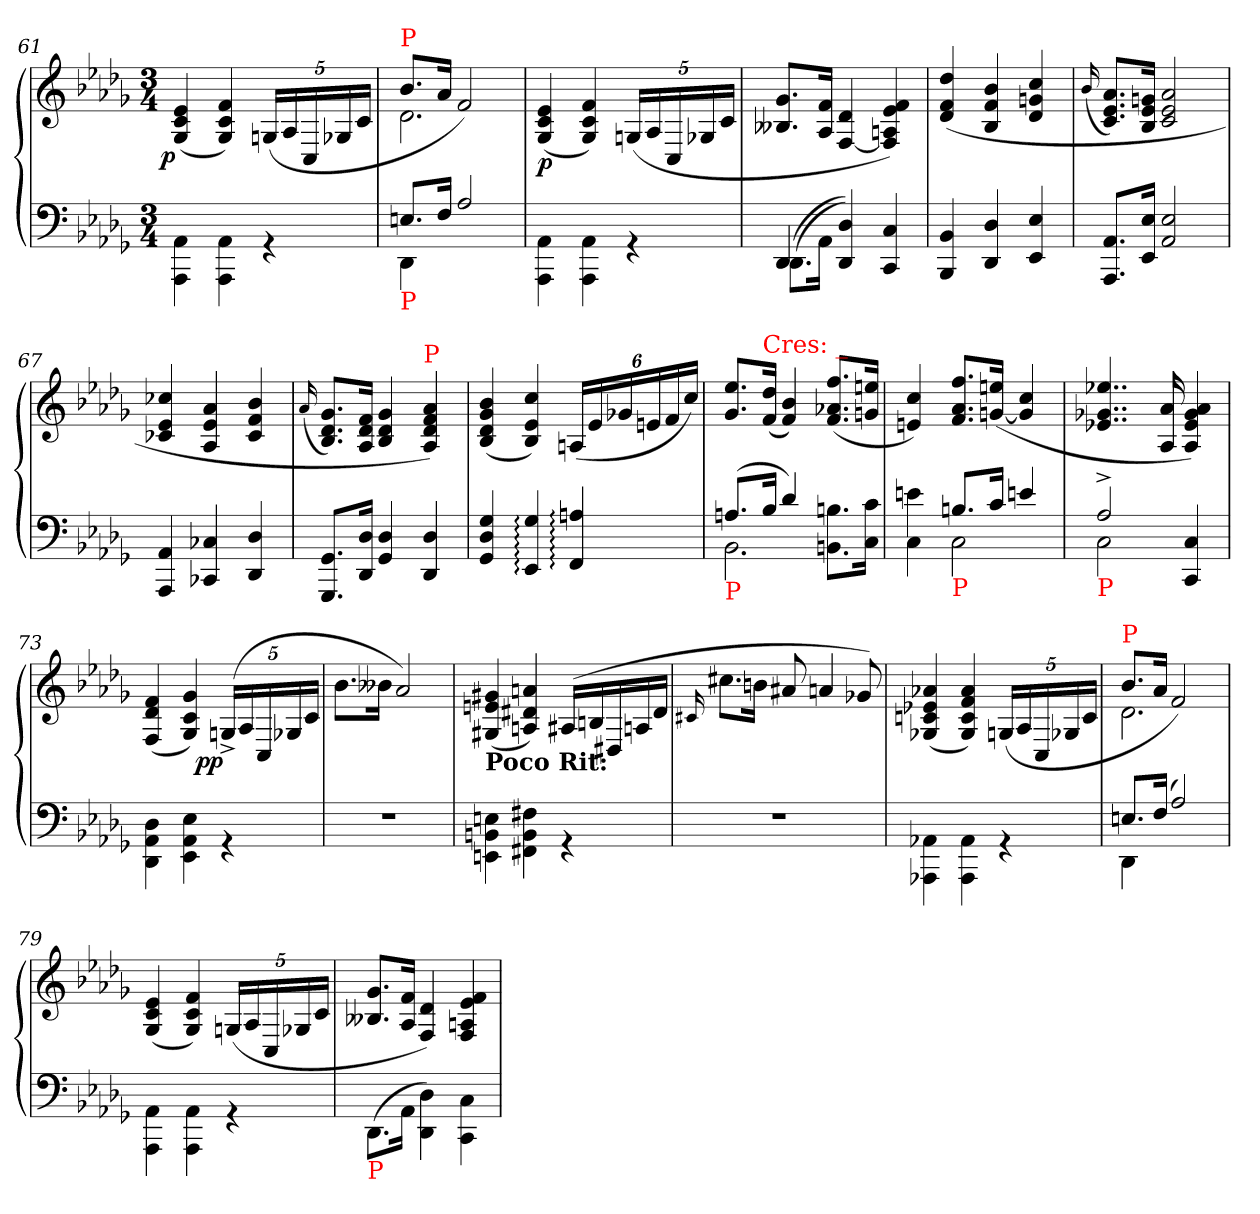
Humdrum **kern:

**kern	**kern	**dynam
*part1	*part1	*part1
*staff2	*staff1	*staff1/2
*clefF4	*clefG2	*
*k[b-e-a-d-g-]	*k[b-e-a-d-g-]	*
*M3/4	*M3/4	*
=61	=61	=61
!	!	!LO:DY:rj
4AA-\ 4AAA-\	(>4e-/ 4c/ 4G-/	p
4AA-\ 4AAA-\	4f/ 4c/ 4G-/)	.
*	*Xbrackettup	*
4rGG	(>20Gn/LL	.
.	20A-/	.
.	20C/	.
.	20G-X	.
.	20c/JJ	.
=62	=62	=62
*^	*^	*
!	!	!LO:TX:a:color=red:t=P	!	!
!LO:TX:b:color=red:t=P	!	!	!	!
8.EnL	4DD-	8.b-L	2.d-	.
16FJk	.	16a-Jk	.	.
2A-/	2ryy	2f)	.	.
*v	*v	*	*	*
*	*v	*v	*
=63	=63	=63
4AA-\ 4AAA-\	(>4e-/ 4c/ 4G-/	p
4AA-\ 4AAA-\	4f/ 4c/ 4G-/)	.
4rGG	(>20Gn/LL	.
.	20A-/	.
.	20C/	.
.	20G-X/	.
.	20c/JJ	.
=64	=64	=64
*^	*	*
(>4DD-	(<8.DD-L	8.g-/ 8.B--X/L	.
.	16AA-Jk	16f/ 16A-/Jk	.
2ryy	4D- 4DD-))	4d-/ [4F/	.
.	4C 4CC	4f/ 4e-/ 4An/ 4F]/)	.
*v	*v	*	*
=65	=65	=65
4BB- 4BBB-	(>4dd- 4f 4d-	.
4D- 4DD-	4b- 4f 4B-	.
4E- 4EE-	4cc 4gn 4d-	.
=66	=66	=66
.	(<16qqb-/	.
8.AA- 8.AAA-L	8.a- 8.e- 8.cL)	.
16E- 16EE-Jk	16gn 16e- 16B-Jk	.
2E- 2AA-	2a- 2e- 2c	.
=67	=67	=67
4AA- 4AAA-	4cc-X 4e- 4c-X	.
4C-X 4CC-X	4a- 4e- 4A-	.
4D- 4DD-	4b- 4f 4c-	.
=68	=68	=68
.	(<16qqa-/	.
8.GG- 8.GGG-L	8.g- 8.d- 8.B-L)	.
16D- 16DD-Jk	16f 16d- 16A-Jk	.
4D- 4GG-	4g- 4d- 4B-	.
!	!LO:TX:a:color=red:t=P	!
4D- 4DD-	4a- 4f 4d- 4A-)	.
=69	=69	=69
4G- 4D- 4GG-	(>4b- 4g- 4d- 4B-	.
4G-: 4EE-:	4cc 4e- 4B-)	.
4An: 4FF:	(>24AnLL	.
.	24e-	.
.	24g-X	.
.	24en	.
.	24f	.
.	24ccJJ)	.
=70	=70	=70
*^	*	*
!LO:TX:b:color=red:t=P	!	!	!
(>8.AnL	2.BB-	8.ee-/ 8.g-/L	.
!	!	!LO:TX:a:color=red:t=Cres&colon; _	!
16B-Jk	.	(>16dd- 16fJk	.
4d-)	.	4b- 4f)	.
8.Bn\ 8.BBn\L	.	(>8.ff/ 8.a-X/ 8.f/L	.
16c 16CJk	.	16een 16gnJk	.
=71	=71	=71	=71
4en\	4C\	4cc/ 4en/)	.
!LO:TX:b:color=red:t=P	!	!	!
8.BnL	2C	8.ff/ 8.a-/ 8.f/L	.
16cJk	.	(>16een [16gnJk	.
4en	.	4cc 4g]	.
=72	=72	=72	=72
!LO:TX:b:color=red:t=P	!	!	!
2A-^>	2C	4..ee-X/ 4..g-X/ 4..e-X/	.
.	.	16a- 16A-	.
4C 4CC	4ryy	4a- 4g- 4e- 4A-)	.
*v	*v	*	*
=73	=73	=73
4D-\ 4AA-\ 4DD-\	(>4f/ 4d-/ 4F/	.
4E-\ 4AA-\ 4EE-\	4g-/ 4c/ 4G-/)	.
!	!	!LO:DY:rj
!	!	!LO:DY:n=1:rj
4rGG	(>20Gn^>/LL	p p
.	20A-/	.
.	20C/	.
.	20G-X	.
.	20c/JJ	.
=74	=74	=74
2.rF	8.b-L	.
.	16b--XJk	.
.	2a-/)	.
=75	=75	=75
!	!LO:TX:b:B:t=Poco Rit&colon;	!
4En\ 4BBn\ 4EEn\	(>4g#X 4en 4G#X	.
4F#X\ 4BB\ 4FF#X\	4an/ 4d#X/ 4An/)	.
*	*Xtuplet	*
4rGG	(>20A#X/LL	.
.	20Bn/	.
.	20D#X/	.
.	20An/	.
.	20d#/JJ	.
=76	=76	=76
.	16qqc#X/	.
2.rF	8.cc#XL	.
.	16bnJk	.
.	8a#X/	.
.	4an/	.
.	8g-X/)	.
=77	=77	=77
4AA-X\ 4AAA-X\	(>4a-X 4e-X 4cn 4G-X	.
4AA-\ 4AAA-\	4a-/ 4f/ 4c/ 4G-/)	.
*	*tuplet	*
4rGG	(>20Gn/LL	.
.	20A-/	.
.	20C/	.
.	20G-X	.
.	20c/JJ	.
=78	=78	=78
*^	*^	*
!	!	!LO:TX:a:color=red:t=P	!	!
8.EnL	4DD-	8.b-L	2.d-	.
(<16FJk	.	16a-Jk	.	.
2A-/)	2ryy	2f)	.	.
*v	*v	*	*	*
*	*v	*v	*
=79	=79	=79
4AA-\ 4AAA-\	(>4e-/ 4c/ 4G-/	.
4AA-\ 4AAA-\	4f/ 4c/ 4G-/)	.
4rGG	(>20Gn/LL	.
.	20A-/	.
.	20C/	.
.	20G-X/	.
.	20c/JJ	.
=80	=80	=80
!LO:TX:b:color=red:t=P	!	!
(>8.DD-\L	8.g-/ 8.B--X/L	.
16AA-\Jk	16f/ 16A-/Jk	.
4D-\ 4DD-\)	4d-/ 4F/)	.
4C\ 4CC\	4f/ 4e-/ 4An/ 4F/	.
=	=	=
*-	*-	*-
